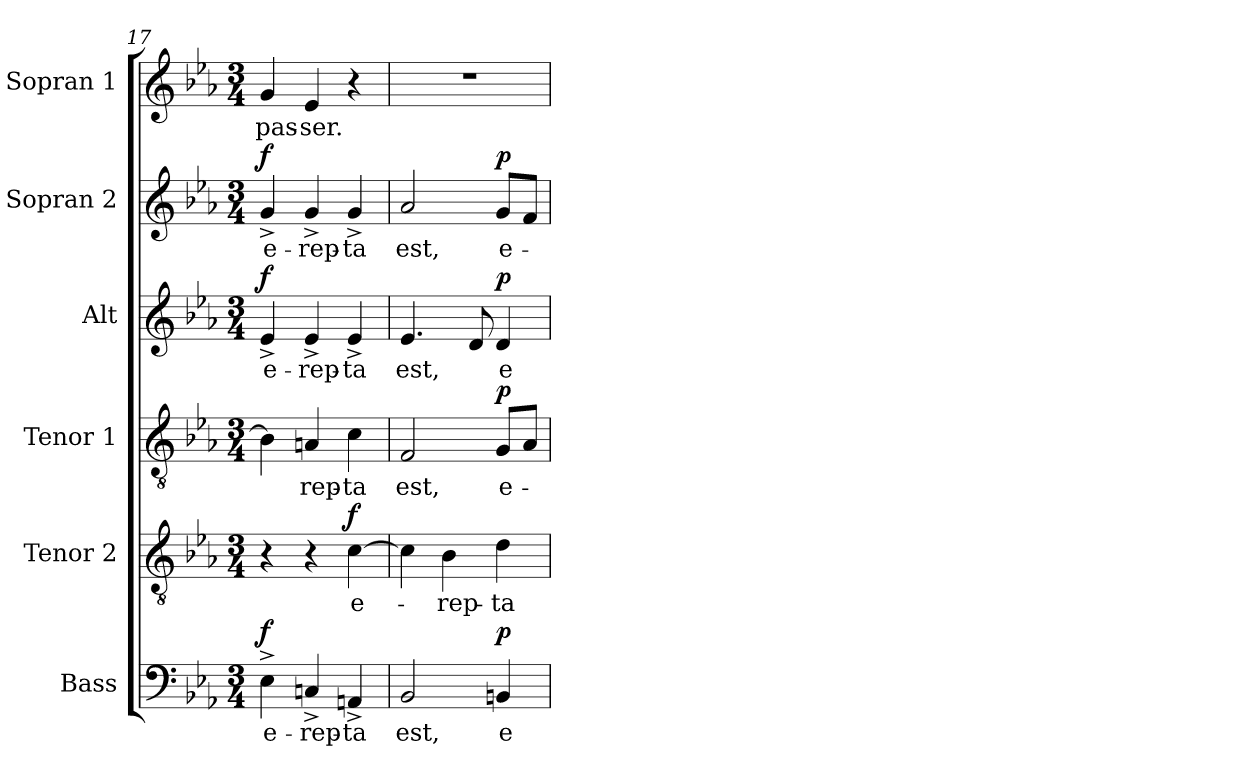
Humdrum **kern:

**kern	**text	**dynam	**kern	**text	**dynam	**kern	**text	**dynam	**kern	**text	**dynam	**kern	**text	**dynam	**kern	**text
*part6	*part6	*part6	*part5	*part5	*part5	*part4	*part4	*part4	*part3	*part3	*part3	*part2	*part2	*part2	*part1	*part1
*staff6	*staff6	*staff6	*staff5	*staff5	*staff5	*staff4	*staff4	*staff4	*staff3	*staff3	*staff3	*staff2	*staff2	*staff2	*staff1	*staff1
*I"Bass	*	*	*I"Tenor 2	*	*	*I"Tenor 1	*	*	*I"Alt	*	*	*I"Sopran 2	*	*	*I"Sopran 1	*
*I'B.	*	*	*I'T. 2	*	*	*I'T. 1	*	*	*I'A.	*	*	*I'S. 2	*	*	*I'S. 1	*
*clefF4	*	*	*clefGv2	*	*	*clefGv2	*	*	*clefG2	*	*	*clefG2	*	*	*clefG2	*
*k[b-e-a-]	*	*	*k[b-e-a-]	*	*	*k[b-e-a-]	*	*	*k[b-e-a-]	*	*	*k[b-e-a-]	*	*	*k[b-e-a-]	*
*E-:	*	*	*E-:	*	*	*E-:	*	*	*E-:	*	*	*E-:	*	*	*E-:	*
*M3/4	*	*	*M3/4	*	*	*M3/4	*	*	*M3/4	*	*	*M3/4	*	*	*M3/4	*
=17	=17	=17	=17	=17	=17	=17	=17	=17	=17	=17	=17	=17	=17	=17	=17	=17
!	!LO:LY:b	!LO:DY:a	!	!	!	!	!	!	!	!LO:LY:b	!LO:DY:a	!	!LO:LY:b	!LO:DY:a	!	!LO:LY:b
4E-^>\	e-	f	4r	.	.	4B-\]	.	.	4e-^</	e-	f	4g^</	e-	f	4g/	pas-
!	!LO:LY:b	!	!	!	!	!	!LO:LY:b	!	!	!LO:LY:b	!	!	!LO:LY:b	!	!	!LO:LY:b
4Cn^</	-rep-	.	4r	.	.	4An/	-rep-	.	4e-^</	-rep-	.	4g^</	-rep-	.	4e-/	-ser.
!	!LO:LY:b	!	!	!LO:LY:b	!LO:DY:a	!	!LO:LY:b	!	!	!LO:LY:b	!	!	!LO:LY:b	!	!	!
4AAn^</	-ta	.	[4c\	e-	f	4c\	-ta	.	4e-^</	-ta	.	4g^</	-ta	.	4r	.
=18	=18	=18	=18	=18	=18	=18	=18	=18	=18	=18	=18	=18	=18	=18	=18	=18
!	!LO:LY:b	!	!	!	!	!	!LO:LY:b	!	!	!LO:LY:b	!	!	!LO:LY:b	!	!	!
2BB-/	est,	.	4c\]	.	.	2F/	est,	.	4.e-/	est,	.	2a-/	est,	.	2.r	.
!	!	!	!	!LO:LY:b	!	!	!	!	!	!	!	!	!	!	!	!
.	.	.	4B-\	-rep-	.	.	.	.	.	.	.	.	.	.	.	.
.	.	.	.	.	.	.	.	.	8d/	.	.	.	.	.	.	.
!	!LO:LY:b	!LO:DY:a	!	!LO:LY:b	!	!	!LO:LY:b	!LO:DY:a	!	!LO:LY:b	!LO:DY:a	!	!LO:LY:b	!LO:DY:a	!	!
4BBn/	e-	p	4d\	-ta	.	8G/L	e-	p	4d/	e-	p	8g/L	e-	p	.	.
.	.	.	.	.	.	8A-/J	.	.	.	.	.	8f/J	.	.	.	.
=	=	=	=	=	=	=	=	=	=	=	=	=	=	=	=	=
*-	*-	*-	*-	*-	*-	*-	*-	*-	*-	*-	*-	*-	*-	*-	*-	*-
